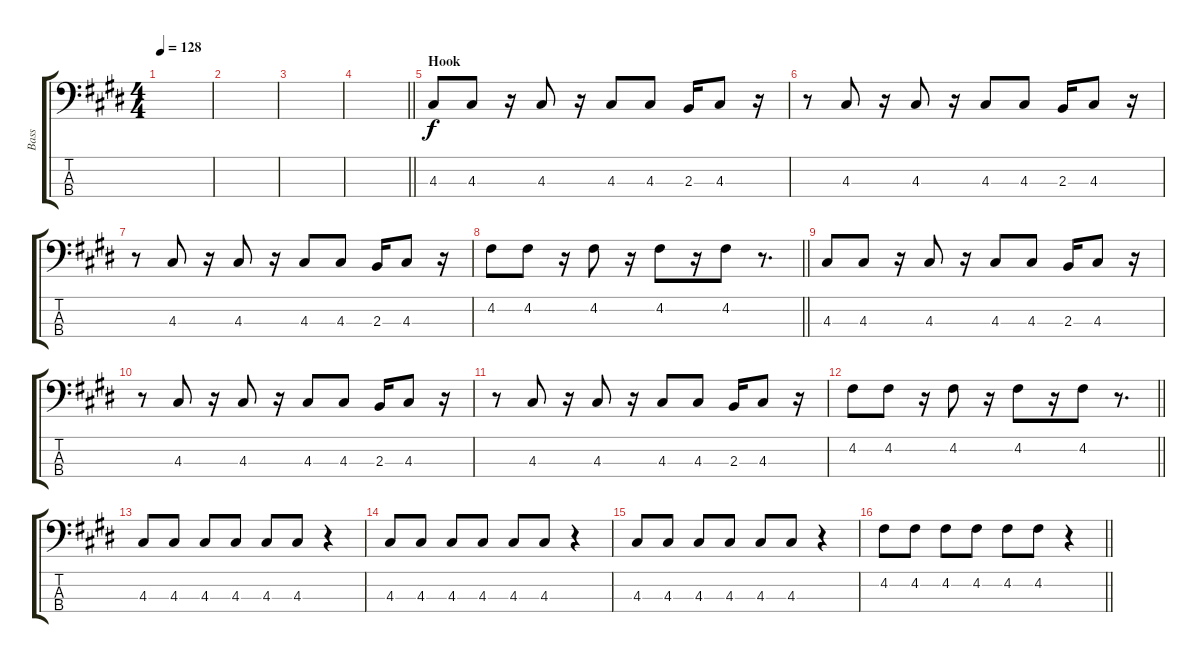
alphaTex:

\track ("Bass" "Bass") {instrument electricbassfinger}
\staff {score tabs}
\tuning (G2 D2 A1 E1) {hide}
\ts (4 4)
\tempo 128
\clef f4
\ks c#minor
|
|
|
\barLineRight lightlight
|
\section ("" "Hook")
4.3.8 4.3.8 r.16 4.3.8 r.16 4.3.8 4.3.8 2.3.16 4.3.8 r.16 |
r.8 4.3.8 r.16 4.3.8 r.16 4.3.8 4.3.8 2.3.16 4.3.8 r.16 |
r.8 4.3.8 r.16 4.3.8 r.16 4.3.8 4.3.8 2.3.16 4.3.8 r.16 |
\barLineRight lightlight
4.2.8 4.2.8 r.16 4.2.8 r.16 4.2.8 r.16 4.2.8 r.8{d} |
4.3.8 4.3.8 r.16 4.3.8 r.16 4.3.8 4.3.8 2.3.16 4.3.8 r.16 |
r.8 4.3.8 r.16 4.3.8 r.16 4.3.8 4.3.8 2.3.16 4.3.8 r.16 |
r.8 4.3.8 r.16 4.3.8 r.16 4.3.8 4.3.8 2.3.16 4.3.8 r.16 |
\barLineRight lightlight
4.2.8 4.2.8 r.16 4.2.8 r.16 4.2.8 r.16 4.2.8 r.8{d} |
4.3.8 4.3.8 4.3.8 4.3.8 4.3.8 4.3.8 r.4 |
4.3.8 4.3.8 4.3.8 4.3.8 4.3.8 4.3.8 r.4 |
4.3.8 4.3.8 4.3.8 4.3.8 4.3.8 4.3.8 r.4 |
\barLineRight lightlight
4.2.8 4.2.8 4.2.8 4.2.8 4.2.8 4.2.8 r.4
